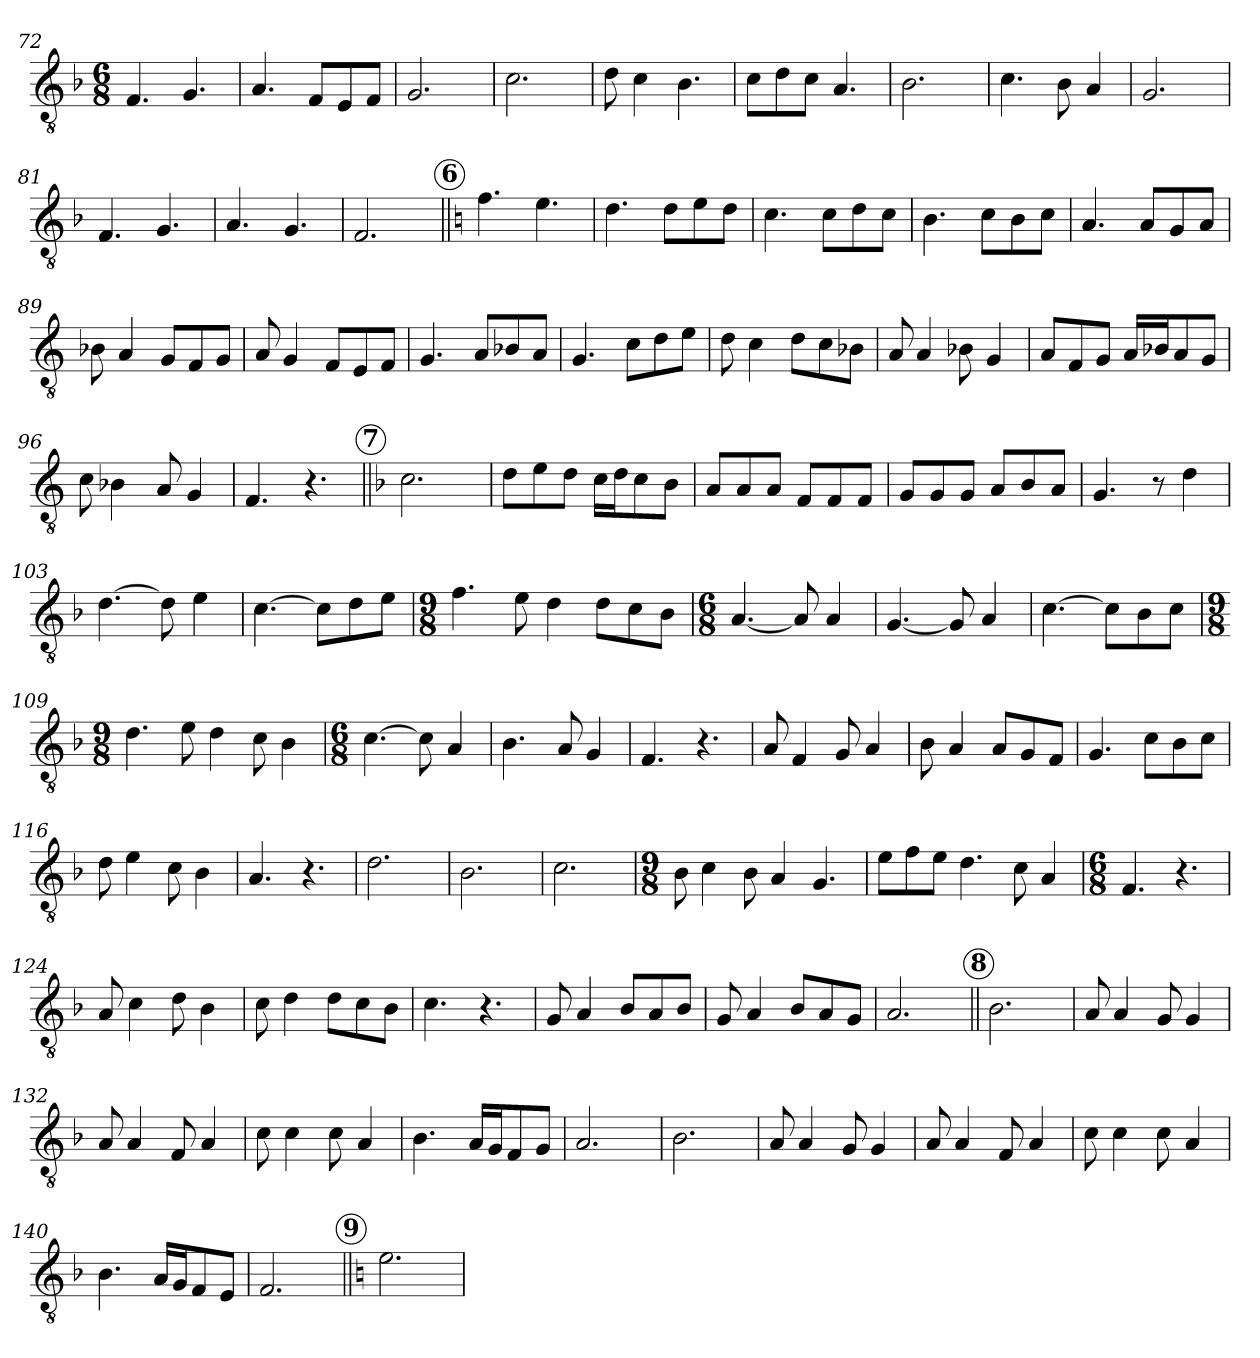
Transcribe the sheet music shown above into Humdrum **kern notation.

**kern
*part1
*staff1
*clefGv2
*k[b-]
*F:
*M6/8
=72
4.F/
4.G/
=73
4.A/
8F/L
8E/
8F/J
=74
2.G/
=75
2.c\
!!LO:LB:g=z
=76
8d\
4c\
4.B-\
=77
8c\L
8d\
8c\J
4.A/
=78
2.B-\
=79
4.c\
8B-\
4A/
=80
2.G/
=81
4.F/
4.G/
=82
4.A/
4.G/
=83
2.F/
!!LO:REH:place=s1:a:enc=circle:fs=12:t=6
=84||
*k[]
*C:
4.f\
4.e\
!!LO:LB:g=z
=85
4.d\
8d\L
8e\
8d\J
=86
4.c\
8c\L
8d\
8c\J
=87
4.B\
8c\L
8B\
8c\J
=88
4.A/
8A/L
8G/
8A/J
=89
8B-X\
4A/
8G/L
8F/
8G/J
=90
8A/
4G/
8F/L
8E/
8F/J
=91
4.G/
8A/L
8B-X/
8A/J
!!LO:LB:g=z
=92
4.G/
8c\L
8d\
8e\J
=93
8d\
4c\
8d\L
8c\
8B-X\J
=94
8A/
4A/
8B-i\
4G/
=95
8A/L
8F/
8G/J
16A/LL
16B-i/J
8A/
8G/J
=96
8c\
4B-i\
8A/
4G/
=97
4.F/
4.r
!!LO:REH:place=s1:a:enc=circle:fs=12:t=7
=98||
*k[b-]
*F:
2.c\
!!LO:LB:g=z
=99
8d\L
8e\
8d\J
16c\LL
16d\J
8c\
8B-\J
=100
8A/L
8A/
8A/J
8F/L
8F/
8F/J
=101
8G/L
8G/
8G/J
8A/L
8B-/
8A/J
=102
4.G/
8r
4d\
=103
[4.d\
8d\]
4e\
=104
[4.c\
8c\L]
8d\
8e\J
!!LO:LB:g=z
=105
*M9/8
4.f\
8e\
4d\
8d\L
8c\
8B-\J
=106
*M6/8
[4.A/
8A/]
4A/
=107
[4.G/
8G/]
4A/
=108
[4.c\
8c\L]
8B-\
8c\J
=109
*M9/8
4.d\
8e\
4d\
8c\
4B-\
=110
*M6/8
[4.c\
8c\]
4A/
!!LO:LB:g=z
=111
4.B-\
8A/
4G/
=112
4.F/
4.r
=113
8A/
4F/
8G/
4A/
=114
8B-\
4A/
8A/L
8G/
8F/J
=115
4.G/
8c\L
8B-\
8c\J
=116
8d\
4e\
8c\
4B-\
=117
4.A/
4.r
=118
2.d\
!!LO:PB:g=z
=119
2.B-\
=120
2.c\
=121
*M9/8
8B-\
4c\
8B-\
4A/
4.G/
=122
8e\L
8f\
8e\J
4.d\
8c\
4A/
=123
*M6/8
4.F/
4.r
=124
8A/
4c\
8d\
4B-\
=125
8c\
4d\
8d\L
8c\
8B-\J
!!LO:LB:g=z
=126
4.c\
4.r
=127
8G/
4A/
8B-/L
8A/
8B-/J
=128
8G/
4A/
8B-/L
8A/
8G/J
=129
2.A/
!!LO:REH:place=s1:a:enc=circle:fs=12:t=8
=130||
2.B-\
=131
8A/
4A/
8G/
4G/
=132
8A/
4A/
8F/
4A/
=133
8c\
4c\
8c\
4A/
!!LO:LB:g=z
=134
4.B-\
16A/LL
16G/J
8F/
8G/J
=135
2.A/
=136
2.B-\
=137
8A/
4A/
8G/
4G/
=138
8A/
4A/
8F/
4A/
=139
8c\
4c\
8c\
4A/
=140
4.B-\
16A/LL
16G/J
8F/
8E/J
=141
2.F/
!!LO:LB:g=z
!!LO:REH:place=s1:a:enc=circle:fs=12:t=9
=142||
*k[]
*C:
2.e\
=
*-
